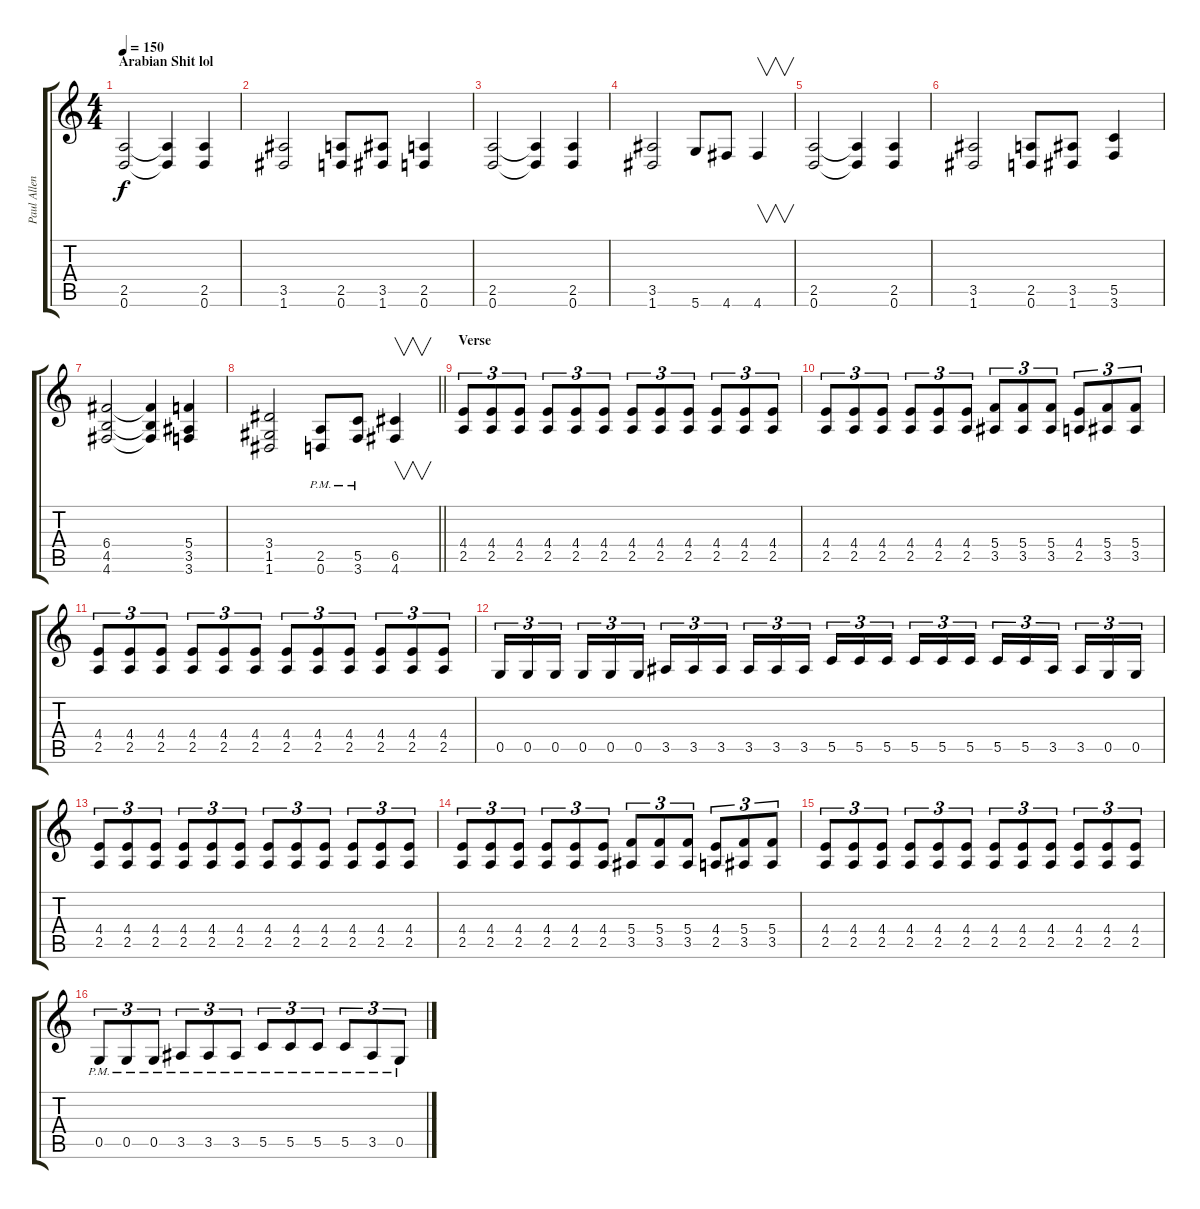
\track ("Paul Allender" "Paul Allen") {instrument distortionguitar}
\staff {score tabs}
\tuning (D4 A3 F3 C3 G2 D2) {hide}
\ts (4 4)
\section ("" "Arabian Shit lol")
\tempo 150
\clef g2
\ks c
(2.5 0.6).2{dy f} (2.5{t} 0.6{t}).4 (2.5 0.6).4 |
(3.5 1.6).2 (2.5 0.6).8 (3.5 1.6).8 (2.5 0.6).4 |
(2.5 0.6).2 (2.5{t} 0.6{t}).4 (2.5 0.6).4 |
(3.5 1.6).2 5.6.8 4.6.8 4.6.4{v} |
(2.5 0.6).2 (2.5{t} 0.6{t}).4 (2.5 0.6).4 |
(3.5 1.6).2 (2.5 0.6).8 (3.5 1.6).8 (5.5 3.6).4 |
(6.4 4.5 4.6).2 (6.4{t} 4.5{t} 4.6{t}).4 (5.4 3.5 3.6).4 |
\barLineRight lightlight
(3.4 1.5 1.6).2 (2.5{pm} 0.6{pm}).8 (5.5{pm} 3.6{pm}).8 (6.5 4.6).4{v} |
\section ("" "Verse")
(4.4 2.5).8{tu (3 2)} (4.4 2.5).8{tu (3 2)} (4.4 2.5).8{tu (3 2)} (4.4 2.5).8{tu (3 2)} (4.4 2.5).8{tu (3 2)} (4.4 2.5).8{tu (3 2)} (4.4 2.5).8{tu (3 2)} (4.4 2.5).8{tu (3 2)} (4.4 2.5).8{tu (3 2)} (4.4 2.5).8{tu (3 2)} (4.4 2.5).8{tu (3 2)} (4.4 2.5).8{tu (3 2)} |
(4.4 2.5).8{tu (3 2)} (4.4 2.5).8{tu (3 2)} (4.4 2.5).8{tu (3 2)} (4.4 2.5).8{tu (3 2)} (4.4 2.5).8{tu (3 2)} (4.4 2.5).8{tu (3 2)} (5.4 3.5).8{tu (3 2)} (5.4 3.5).8{tu (3 2)} (5.4 3.5).8{tu (3 2)} (4.4 2.5).8{tu (3 2)} (5.4 3.5).8{tu (3 2)} (5.4 3.5).8{tu (3 2)} |
(4.4 2.5).8{tu (3 2)} (4.4 2.5).8{tu (3 2)} (4.4 2.5).8{tu (3 2)} (4.4 2.5).8{tu (3 2)} (4.4 2.5).8{tu (3 2)} (4.4 2.5).8{tu (3 2)} (4.4 2.5).8{tu (3 2)} (4.4 2.5).8{tu (3 2)} (4.4 2.5).8{tu (3 2)} (4.4 2.5).8{tu (3 2)} (4.4 2.5).8{tu (3 2)} (4.4 2.5).8{tu (3 2)} |
0.5.16{tu (3 2)} 0.5.16{tu (3 2)} 0.5.16{tu (3 2) beam splitsecondary} 0.5.16{tu (3 2)} 0.5.16{tu (3 2)} 0.5.16{tu (3 2)} 3.5.16{tu (3 2)} 3.5.16{tu (3 2)} 3.5.16{tu (3 2) beam splitsecondary} 3.5.16{tu (3 2)} 3.5.16{tu (3 2)} 3.5.16{tu (3 2)} 5.5.16{tu (3 2)} 5.5.16{tu (3 2)} 5.5.16{tu (3 2) beam splitsecondary} 5.5.16{tu (3 2)} 5.5.16{tu (3 2)} 5.5.16{tu (3 2)} 5.5.16{tu (3 2)} 5.5.16{tu (3 2)} 3.5.16{tu (3 2) beam splitsecondary} 3.5.16{tu (3 2)} 0.5.16{tu (3 2)} 0.5.16{tu (3 2)} |
(4.4 2.5).8{tu (3 2)} (4.4 2.5).8{tu (3 2)} (4.4 2.5).8{tu (3 2)} (4.4 2.5).8{tu (3 2)} (4.4 2.5).8{tu (3 2)} (4.4 2.5).8{tu (3 2)} (4.4 2.5).8{tu (3 2)} (4.4 2.5).8{tu (3 2)} (4.4 2.5).8{tu (3 2)} (4.4 2.5).8{tu (3 2)} (4.4 2.5).8{tu (3 2)} (4.4 2.5).8{tu (3 2)} |
(4.4 2.5).8{tu (3 2)} (4.4 2.5).8{tu (3 2)} (4.4 2.5).8{tu (3 2)} (4.4 2.5).8{tu (3 2)} (4.4 2.5).8{tu (3 2)} (4.4 2.5).8{tu (3 2)} (5.4 3.5).8{tu (3 2)} (5.4 3.5).8{tu (3 2)} (5.4 3.5).8{tu (3 2)} (4.4 2.5).8{tu (3 2)} (5.4 3.5).8{tu (3 2)} (5.4 3.5).8{tu (3 2)} |
(4.4 2.5).8{tu (3 2)} (4.4 2.5).8{tu (3 2)} (4.4 2.5).8{tu (3 2)} (4.4 2.5).8{tu (3 2)} (4.4 2.5).8{tu (3 2)} (4.4 2.5).8{tu (3 2)} (4.4 2.5).8{tu (3 2)} (4.4 2.5).8{tu (3 2)} (4.4 2.5).8{tu (3 2)} (4.4 2.5).8{tu (3 2)} (4.4 2.5).8{tu (3 2)} (4.4 2.5).8{tu (3 2)} |
0.5{pm}.8{tu (3 2)} 0.5{pm}.8{tu (3 2)} 0.5{pm}.8{tu (3 2)} 3.5{pm}.8{tu (3 2)} 3.5{pm}.8{tu (3 2)} 3.5{pm}.8{tu (3 2)} 5.5{pm}.8{tu (3 2)} 5.5{pm}.8{tu (3 2)} 5.5{pm}.8{tu (3 2)} 5.5{pm}.8{tu (3 2)} 3.5{pm}.8{tu (3 2)} 0.5{pm}.8{tu (3 2)}
